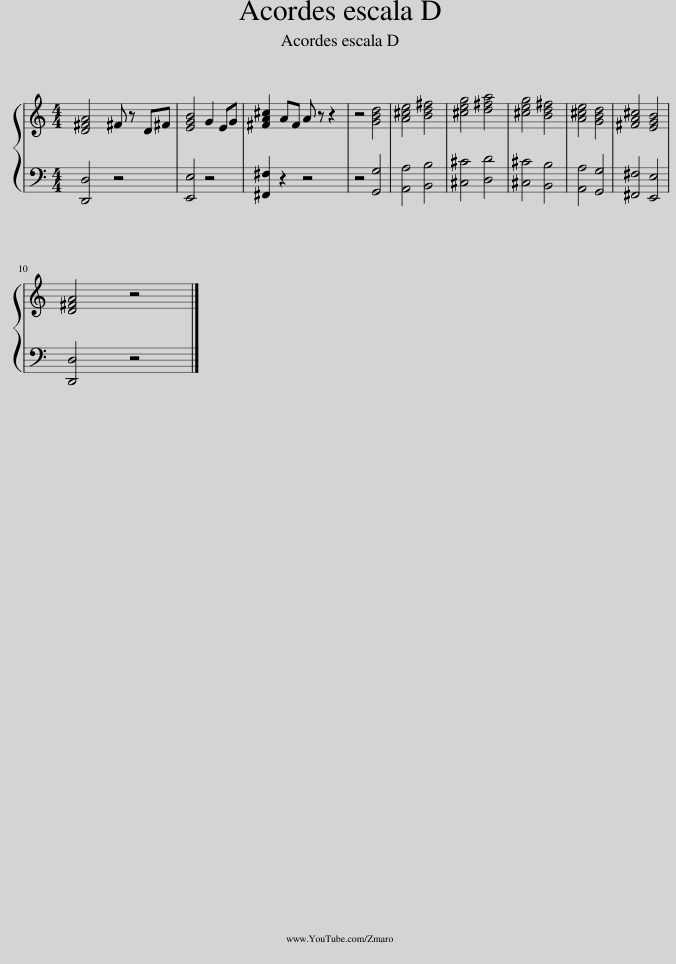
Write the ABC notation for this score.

X:1
%%score { 1 | 2 }
L:1/8
M:4/4
I:linebreak $
K:C
V:1 treble
V:2 bass
V:1
 [D^FA]4 ^F z D^F | [EGB]4 G2 EG | [^FA^c]2 AF A z z2 | z4 [GBd]4 | [A^ce]4 [Bd^f]4 | %5
 [^ceg]4 [d^fa]4 | [^ceg]4 [Bd^f]4 | [A^ce]4 [GBd]4 | [^FA^c]4 [EGB]4 |$ [D^FA]4 z4 |] %10
V:2
 [D,,D,]4 z4 | [E,,E,]4 z4 | [^F,,^F,]2 z2 z4 | z4 [G,,G,]4 | [A,,A,]4 [B,,B,]4 | %5
 [^C,^C]4 [D,D]4 | [^C,^C]4 [B,,B,]4 | [A,,A,]4 [G,,G,]4 | [^F,,^F,]4 [E,,E,]4 |$ [D,,D,]4 z4 |] %10
